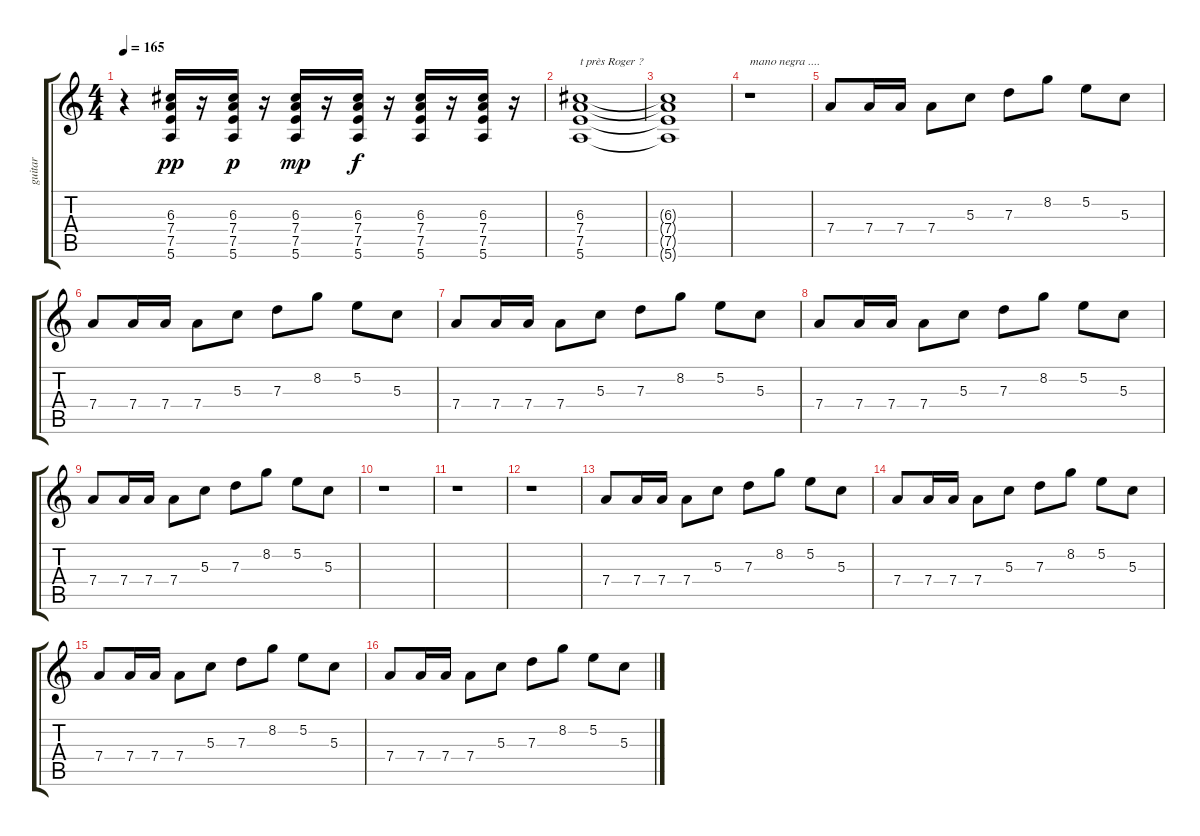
\track ("guitar" "guitar") {instrument overdrivenguitar}
\staff {score tabs}
\tuning (E4 B3 G3 D3 A2 E2) {hide}
\ts (4 4)
\tempo 165
\clef g2
\ks c
r.4{dy pp instrument overdrivenguitar} (6.3 7.4 7.5 5.6).16 r.16 (6.3 7.4 7.5 5.6).16{dy p} r.16 (6.3 7.4 7.5 5.6).16{dy mp} r.16 (6.3 7.4 7.5 5.6).16{dy f} r.16 (6.3 7.4 7.5 5.6).16 r.16 (6.3 7.4 7.5 5.6).16 r.16 |
(6.3 7.4 7.5 5.6).1{txt "t près Roger ?"} |
(6.3{t} 7.4{t} 7.5{t} 5.6{t}).1 |
r.1{txt "mano negra ...."} |
7.4.8 7.4.16 7.4.16 7.4.8 5.3.8 7.3.8 8.2.8 5.2.8 5.3.8 |
7.4.8 7.4.16 7.4.16 7.4.8 5.3.8 7.3.8 8.2.8 5.2.8 5.3.8 |
7.4.8 7.4.16 7.4.16 7.4.8 5.3.8 7.3.8 8.2.8 5.2.8 5.3.8 |
7.4.8 7.4.16 7.4.16 7.4.8 5.3.8 7.3.8 8.2.8 5.2.8 5.3.8 |
7.4.8 7.4.16 7.4.16 7.4.8 5.3.8 7.3.8 8.2.8 5.2.8 5.3.8 |
r.1 |
r.1 |
r.1 |
7.4.8 7.4.16 7.4.16 7.4.8 5.3.8 7.3.8 8.2.8 5.2.8 5.3.8 |
7.4.8 7.4.16 7.4.16 7.4.8 5.3.8 7.3.8 8.2.8 5.2.8 5.3.8 |
7.4.8 7.4.16 7.4.16 7.4.8 5.3.8 7.3.8 8.2.8 5.2.8 5.3.8 |
7.4.8 7.4.16 7.4.16 7.4.8 5.3.8 7.3.8 8.2.8 5.2.8 5.3.8
